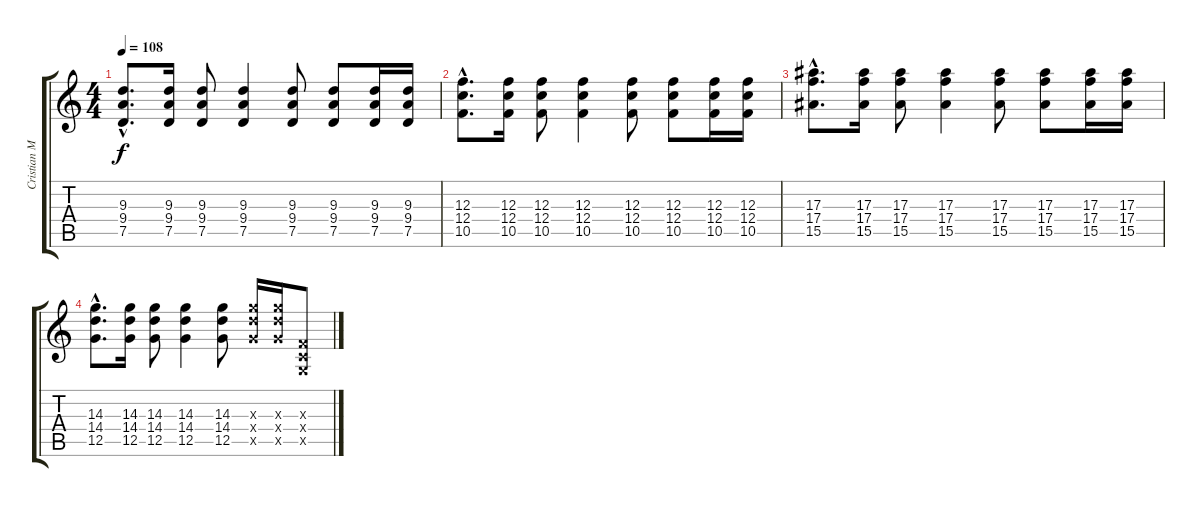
\track ("Cristian Machado [Vox/Extra Acoustic]" "Cristian M") {instrument acousticguitarsteel}
\staff {score tabs}
\tuning (D4 A3 F3 C3 G2 C2) {hide}
\ts (4 4)
\tempo 108
\clef g2
\ks c
(9.3{hac} 9.4{hac} 7.5{hac}).8{d dy f} (9.3 9.4 7.5).16 (9.3 9.4 7.5).8 (9.3 9.4 7.5).4 (9.3 9.4 7.5).8 (9.3 9.4 7.5).8 (9.3 9.4 7.5).16 (9.3 9.4 7.5).16 |
(12.3{hac} 12.4{hac} 10.5{hac}).8{d} (12.3 12.4 10.5).16 (12.3 12.4 10.5).8 (12.3 12.4 10.5).4 (12.3 12.4 10.5).8 (12.3 12.4 10.5).8 (12.3 12.4 10.5).16 (12.3 12.4 10.5).16 |
(17.3{hac} 17.4{hac} 15.5{hac}).8{d} (17.3 17.4 15.5).16 (17.3 17.4 15.5).8 (17.3 17.4 15.5).4 (17.3 17.4 15.5).8 (17.3 17.4 15.5).8 (17.3 17.4 15.5).16 (17.3 17.4 15.5).16 |
(14.3{hac} 14.4{hac} 12.5{hac}).8{d} (14.3 14.4 12.5).16 (14.3 14.4 12.5).8 (14.3 14.4 12.5).4 (14.3 14.4 12.5).8 (14.3{x} 14.4{x} 12.5{x}).16 (14.3{x} 14.4{x} 12.5{x}).16 (0.3{x} 0.4{x} 0.5{x}).8
